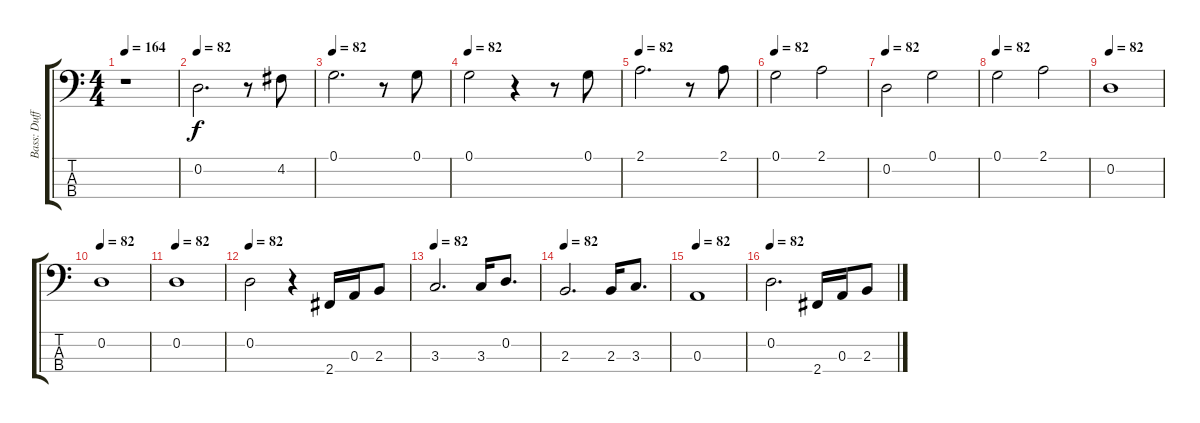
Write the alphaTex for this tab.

\track ("Bass: Duff" "Bass: Duff") {instrument fretlessbass}
\staff {score tabs}
\tuning (G2 D2 A1 E1) {hide}
\ts (4 4)
\tempo 164
\tempo 82
\tempo 164
\clef f4
\ks c
r.1{dy f instrument fretlessbass} |
\tempo 82
0.2.2{d} r.8 4.2.8 |
\tempo 82
0.1.2{d} r.8 0.1.8 |
\tempo 82
0.1.2 r.4 r.8 0.1.8 |
\tempo 82
2.1.2{d} r.8 2.1.8 |
\tempo 82
0.1.2 2.1.2 |
\tempo 82
0.2.2 0.1.2 |
\tempo 82
0.1.2 2.1.2 |
\tempo 82
0.2.1 |
\tempo 82
0.2.1 |
\tempo 82
0.2.1 |
\tempo 82
0.2.2 r.4 2.4.16 0.3.16 2.3.8 |
\tempo 82
3.3.2{d} 3.3.16 0.2.8{d} |
\tempo 82
2.3.2{d} 2.3.16 3.3.8{d} |
\tempo 82
0.3.1 |
\tempo 82
0.2.2{d} 2.4.16 0.3.16 2.3.8
